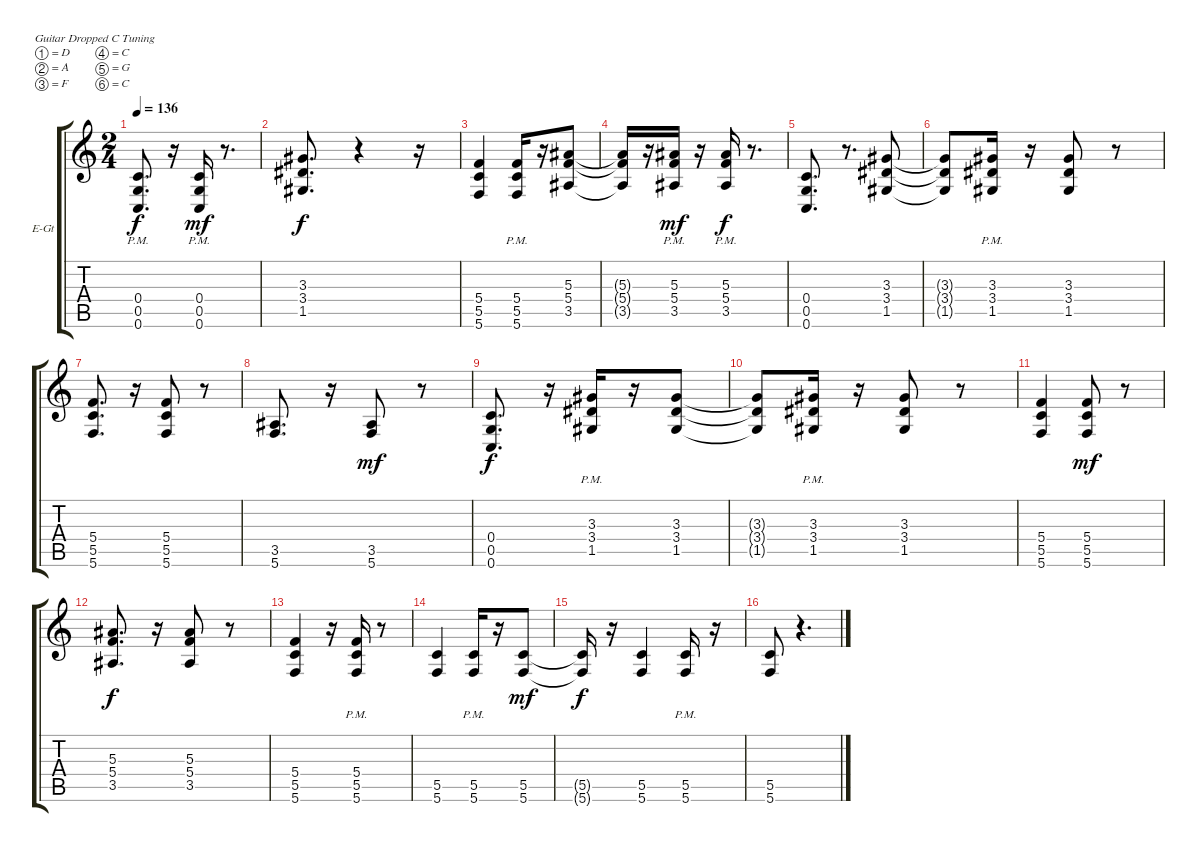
\bracketExtendMode groupsimilarinstruments
\firstSystemTrackNameOrientation horizontal
\otherSystemsTrackNameOrientation horizontal
\track ("guitar prinicpal (original)" "E-Gt") {instrument distortionguitar}
\staff {score tabs}
\tuning (D4 A3 F3 C3 G2 C2)
\ts (2 4)
\tempo 136
\clef g2
\scale
0.5
\ks c
(0.4{pm} 0.5{pm} 0.6{pm}).8{d dy f} r.16 (0.4{pm} 0.5{pm} 0.6{pm}).16{dy mf} r.8{d} |
\scale
0.5 (3.3 3.4 1.5).8{d dy f} r.4 r.16 |
\scale
0.5 (5.4 5.5 5.6).4 (5.4{pm} 5.5{pm} 5.6{pm}).16 r.16 (5.3 5.4 3.5).8 |
\scale
0.5 (5.3{t} 5.4{t} 3.5{t}).16 r.16 (5.3{pm} 5.4{pm} 3.5{pm}).16{dy mf} r.16 (5.3{pm} 5.4{pm} 3.5{pm}).16{dy f} r.8{d} |
\scale
0.5 (0.4 0.5 0.6).8{d} r.8{d} (3.3 3.4 1.5).8 |
\scale
0.5 (3.3{t} 3.4{t} 1.5{t}).8 (3.3{pm} 3.4{pm} 1.5{pm}).16 r.16 (3.3 3.4 1.5).8 r.8 |
\scale
0.5 (5.4 5.5 5.6).8{d} r.16 (5.4 5.5 5.6).8 r.8 |
\scale
0.5 (3.5 5.6).8{d} r.16 (3.5 5.6).8{dy mf} r.8 |
\scale
0.5 (0.4 0.5 0.6).8{d dy f} r.16 (3.3{pm} 3.4{pm} 1.5{pm}).16 r.16 (3.3 3.4 1.5).8 |
\scale
0.5 (3.3{t} 3.4{t} 1.5{t}).8 (3.3{pm} 3.4{pm} 1.5{pm}).16 r.16 (3.3 3.4 1.5).8 r.8 |
\scale
0.5 (5.4 5.5 5.6).4 (5.4 5.5 5.6).8{dy mf} r.8 |
\scale
0.5 (5.3 5.4 3.5).8{d dy f} r.16 (5.3 5.4 3.5).8 r.8 |
\scale
0.5 (5.4 5.5 5.6).4 r.16 (5.4{pm} 5.5{pm} 5.6{pm}).16 r.8 |
\scale
0.5 (5.5 5.6).4 (5.5{pm} 5.6{pm}).16 r.16 (5.5 5.6).8{dy mf} |
\scale
0.5 (5.5{t} 5.6{t}).16{dy f} r.16 (5.5 5.6).4 (5.5{pm} 5.6{pm}).16 r.16 |
\scale
0.5 (5.5 5.6).8 r.4{d}
